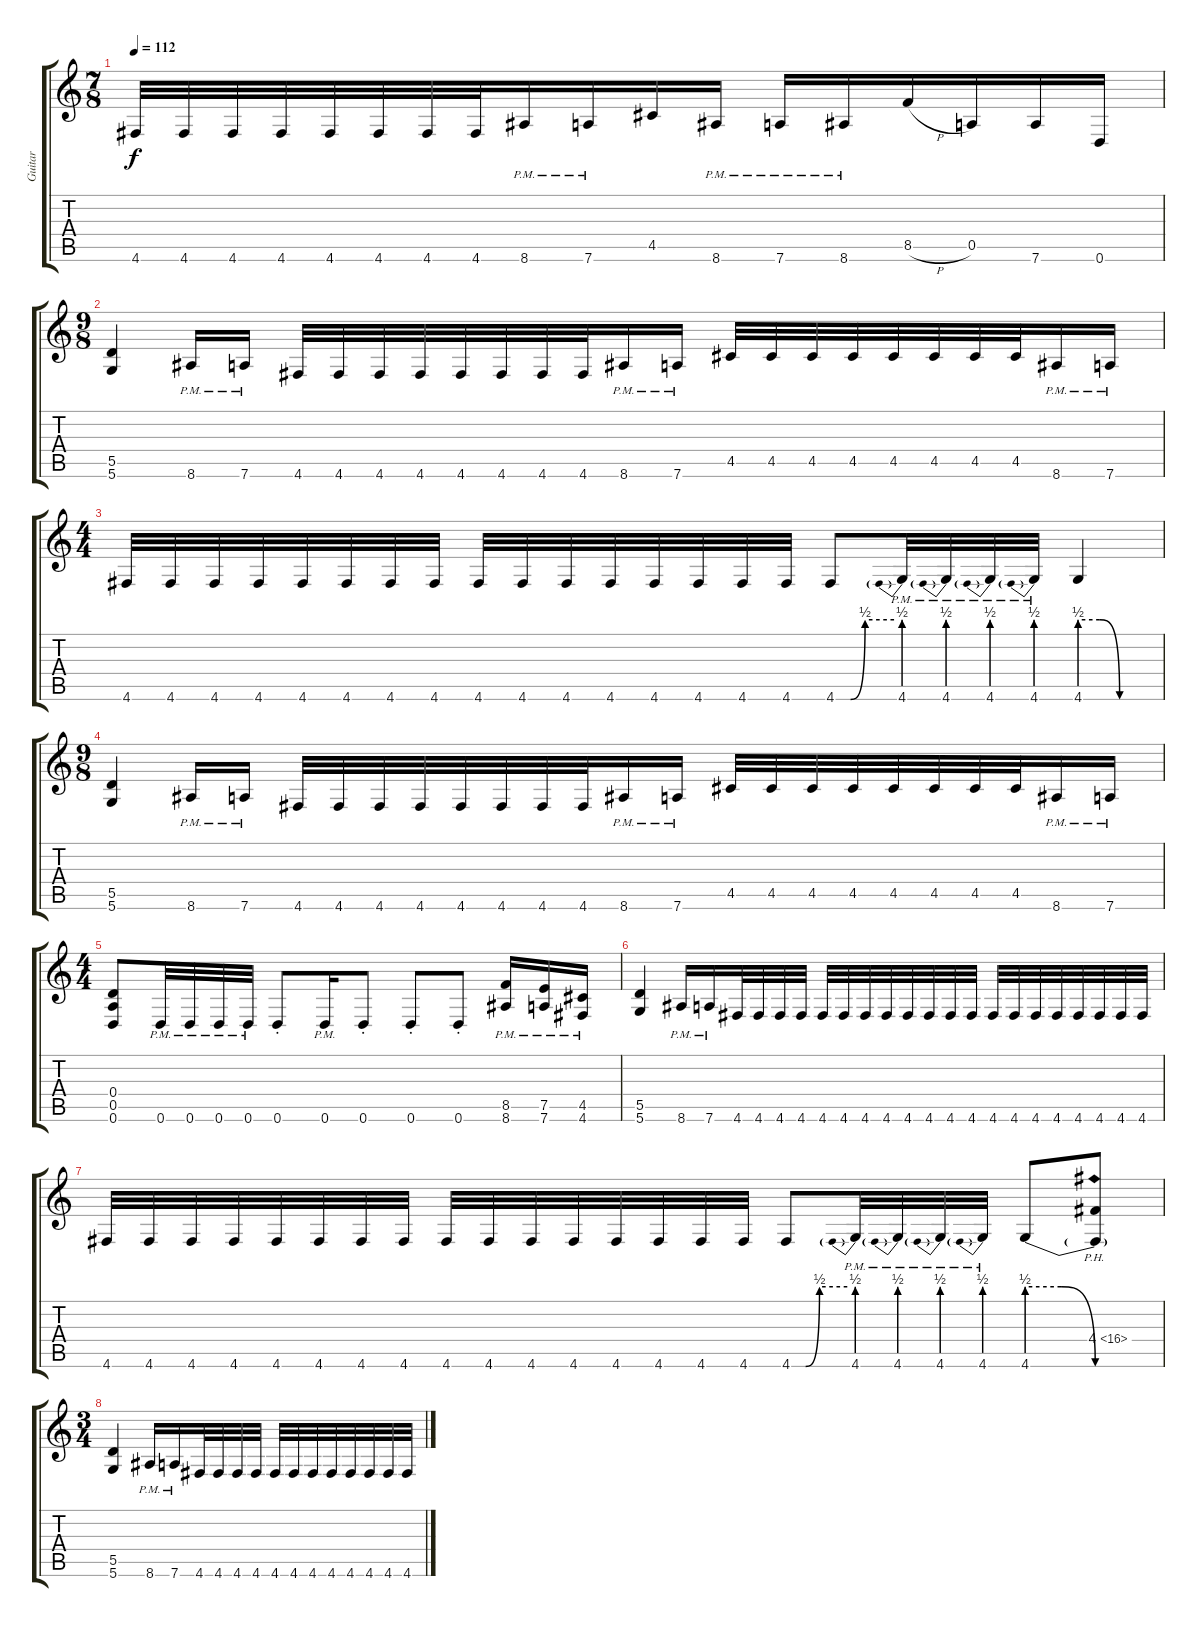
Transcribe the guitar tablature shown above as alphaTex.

\track ("Guitar" "Guitar") {instrument distortionguitar}
\staff {score tabs}
\tuning (E4 B3 G3 D3 A2 D2) {hide}
\ts (7 8)
\tempo 112
\clef g2
\ks c
4.6.32{dy f} 4.6.32 4.6.32 4.6.32 4.6.32 4.6.32 4.6.32 4.6.32 8.6{pm}.16 7.6{pm}.16 4.5.16 8.6{pm}.16 7.6{pm}.16 8.6{pm}.16 8.5{h}.16 0.5.16 7.6.16 0.6.16 |
\ts (9 8)
(5.5 5.6).4 8.6{pm}.16 7.6{pm}.16 4.6.32 4.6.32 4.6.32 4.6.32 4.6.32 4.6.32 4.6.32 4.6.32 8.6{pm}.16 7.6{pm}.16 4.5.32 4.5.32 4.5.32 4.5.32 4.5.32 4.5.32 4.5.32 4.5.32 8.6{pm}.16 7.6{pm}.16 |
\ts (4 4)
4.6.32 4.6.32 4.6.32 4.6.32 4.6.32 4.6.32 4.6.32 4.6.32 4.6.32 4.6.32 4.6.32 4.6.32 4.6.32 4.6.32 4.6.32 4.6.32 4.6{be (custom 0 0 15 0 30 2 60 2)}.8 4.6{be (prebend 0 2 60 2) pm}.32 4.6{be (prebend 0 2 60 2) pm}.32 4.6{be (prebend 0 2 60 2) pm}.32 4.6{be (prebend 0 2 60 2) pm}.32 4.6{be (custom 0 2 15 2 30 0 60 0)}.4 |
\ts (9 8)
(5.5 5.6).4 8.6{pm}.16 7.6{pm}.16 4.6.32 4.6.32 4.6.32 4.6.32 4.6.32 4.6.32 4.6.32 4.6.32 8.6{pm}.16 7.6{pm}.16 4.5.32 4.5.32 4.5.32 4.5.32 4.5.32 4.5.32 4.5.32 4.5.32 8.6{pm}.16 7.6{pm}.16 |
\ts (4 4)
(0.4 0.5 0.6).8 0.6{pm}.32 0.6{pm}.32 0.6{pm}.32 0.6{pm}.32 0.6{st}.8 0.6{pm}.16 0.6{st}.8 0.6{st}.8 0.6{st}.8 (8.5{pm} 8.6{pm}).16 (7.5{pm} 7.6{pm}).16 (4.5{pm} 4.6{pm}).16 |
(5.5 5.6).4 8.6{pm}.16 7.6{pm}.16 4.6.32 4.6.32 4.6.32 4.6.32 4.6.32 4.6.32 4.6.32 4.6.32 4.6.32 4.6.32 4.6.32 4.6.32 4.6.32 4.6.32 4.6.32 4.6.32 4.6.32 4.6.32 4.6.32 4.6.32 |
4.6.32 4.6.32 4.6.32 4.6.32 4.6.32 4.6.32 4.6.32 4.6.32 4.6.32 4.6.32 4.6.32 4.6.32 4.6.32 4.6.32 4.6.32 4.6.32 4.6{be (custom 0 0 15 0 30 2 60 2)}.8 4.6{be (prebend 0 2 60 2) pm}.32 4.6{be (prebend 0 2 60 2) pm}.32 4.6{be (prebend 0 2 60 2) pm}.32 4.6{be (prebend 0 2 60 2) pm}.32 4.6{be (custom 0 2 15 2 30 0 60 0)}.8 (4.4{ph 12} 4.6{t}).8 |
\ts (3 4)
(5.5 5.6).4 8.6{pm}.16 7.6{pm}.16 4.6.32 4.6.32 4.6.32 4.6.32 4.6.32 4.6.32 4.6.32 4.6.32 4.6.32 4.6.32 4.6.32 4.6.32
